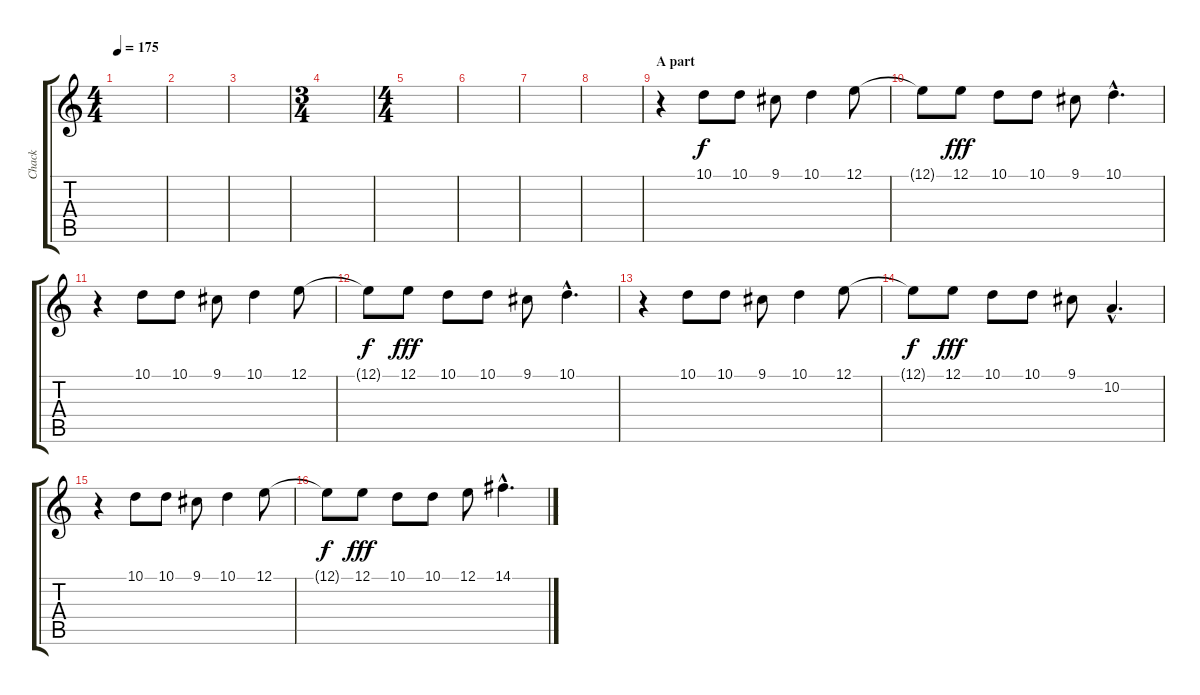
\track ("Chack" "Chack") {instrument synthvoice}
\staff {score tabs}
\tuning (E4 B3 G3 D3 A2 E2) {hide}
\ts (4 4)
\tempo 175
\clef g2
\ks c
|
|
|
\ts (3 4)
|
\ts (4 4)
|
|
|
|
\section ("" "A part")
r.4 10.1.8 10.1.8 9.1.8 10.1.4 12.1.8 |
12.1{t}.8{dy f} 12.1.8{dy fff} 10.1.8 10.1.8 9.1.8 10.1{hac}.4{d} |
r.4 10.1.8 10.1.8 9.1.8 10.1.4 12.1.8 |
12.1{t}.8{dy f} 12.1.8{dy fff} 10.1.8 10.1.8 9.1.8 10.1{hac}.4{d} |
r.4 10.1.8 10.1.8 9.1.8 10.1.4 12.1.8 |
12.1{t}.8{dy f} 12.1.8{dy fff} 10.1.8 10.1.8 9.1.8 10.2{hac}.4{d} |
r.4 10.1.8 10.1.8 9.1.8 10.1.4 12.1.8 |
12.1{t}.8{dy f} 12.1.8{dy fff} 10.1.8 10.1.8 12.1.8 14.1{hac}.4{d}
